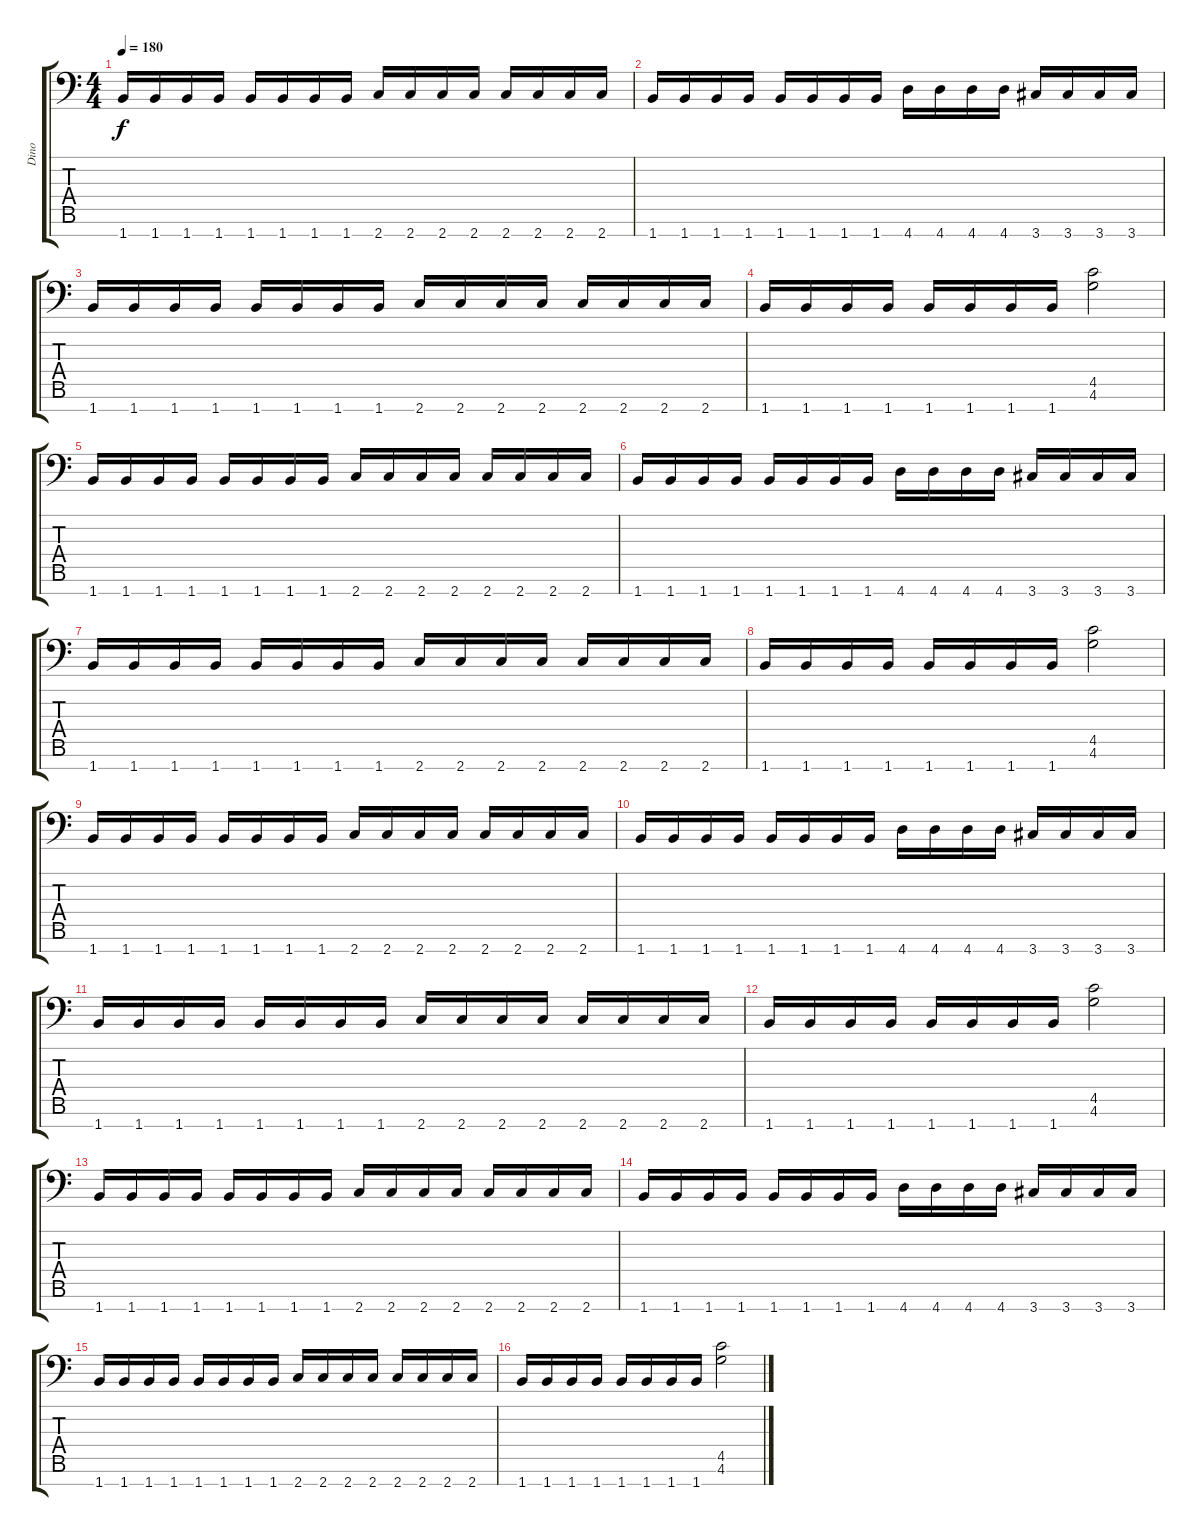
\track ("Dino " "Dino ") {instrument distortionguitar}
\staff {score tabs}
\tuning (Eb4 Bb3 Gb3 Db3 Ab2 Eb2 Bb1) {hide}
\ts (4 4)
\tempo 180
\clef f4
\ks c
1.7.16{txt " " dy f} 1.7.16 1.7.16 1.7.16 1.7.16 1.7.16 1.7.16 1.7.16 2.7.16 2.7.16 2.7.16 2.7.16 2.7.16 2.7.16 2.7.16 2.7.16 |
1.7.16 1.7.16 1.7.16 1.7.16 1.7.16 1.7.16 1.7.16 1.7.16 4.7.16 4.7.16 4.7.16 4.7.16 3.7.16 3.7.16 3.7.16 3.7.16 |
1.7.16 1.7.16 1.7.16 1.7.16 1.7.16 1.7.16 1.7.16 1.7.16 2.7.16 2.7.16 2.7.16 2.7.16 2.7.16 2.7.16 2.7.16 2.7.16 |
1.7.16 1.7.16 1.7.16 1.7.16 1.7.16 1.7.16 1.7.16 1.7.16 (4.5 4.6).2 |
1.7.16 1.7.16 1.7.16 1.7.16 1.7.16 1.7.16 1.7.16 1.7.16 2.7.16 2.7.16 2.7.16 2.7.16 2.7.16 2.7.16 2.7.16 2.7.16 |
1.7.16 1.7.16 1.7.16 1.7.16 1.7.16 1.7.16 1.7.16 1.7.16 4.7.16 4.7.16 4.7.16 4.7.16 3.7.16 3.7.16 3.7.16 3.7.16 |
1.7.16 1.7.16 1.7.16 1.7.16 1.7.16 1.7.16 1.7.16 1.7.16 2.7.16 2.7.16 2.7.16 2.7.16 2.7.16 2.7.16 2.7.16 2.7.16 |
1.7.16 1.7.16 1.7.16 1.7.16 1.7.16 1.7.16 1.7.16 1.7.16 (4.5 4.6).2 |
1.7.16 1.7.16 1.7.16 1.7.16 1.7.16 1.7.16 1.7.16 1.7.16 2.7.16 2.7.16 2.7.16 2.7.16 2.7.16 2.7.16 2.7.16 2.7.16 |
1.7.16 1.7.16 1.7.16 1.7.16 1.7.16 1.7.16 1.7.16 1.7.16 4.7.16 4.7.16 4.7.16 4.7.16 3.7.16 3.7.16 3.7.16 3.7.16 |
1.7.16 1.7.16 1.7.16 1.7.16 1.7.16 1.7.16 1.7.16 1.7.16 2.7.16 2.7.16 2.7.16 2.7.16 2.7.16 2.7.16 2.7.16 2.7.16 |
1.7.16 1.7.16 1.7.16 1.7.16 1.7.16 1.7.16 1.7.16 1.7.16 (4.5 4.6).2 |
1.7.16 1.7.16 1.7.16 1.7.16 1.7.16 1.7.16 1.7.16 1.7.16 2.7.16 2.7.16 2.7.16 2.7.16 2.7.16 2.7.16 2.7.16 2.7.16 |
1.7.16 1.7.16 1.7.16 1.7.16 1.7.16 1.7.16 1.7.16 1.7.16 4.7.16 4.7.16 4.7.16 4.7.16 3.7.16 3.7.16 3.7.16 3.7.16 |
1.7.16 1.7.16 1.7.16 1.7.16 1.7.16 1.7.16 1.7.16 1.7.16 2.7.16 2.7.16 2.7.16 2.7.16 2.7.16 2.7.16 2.7.16 2.7.16 |
1.7.16 1.7.16 1.7.16 1.7.16 1.7.16 1.7.16 1.7.16 1.7.16 (4.5 4.6).2
